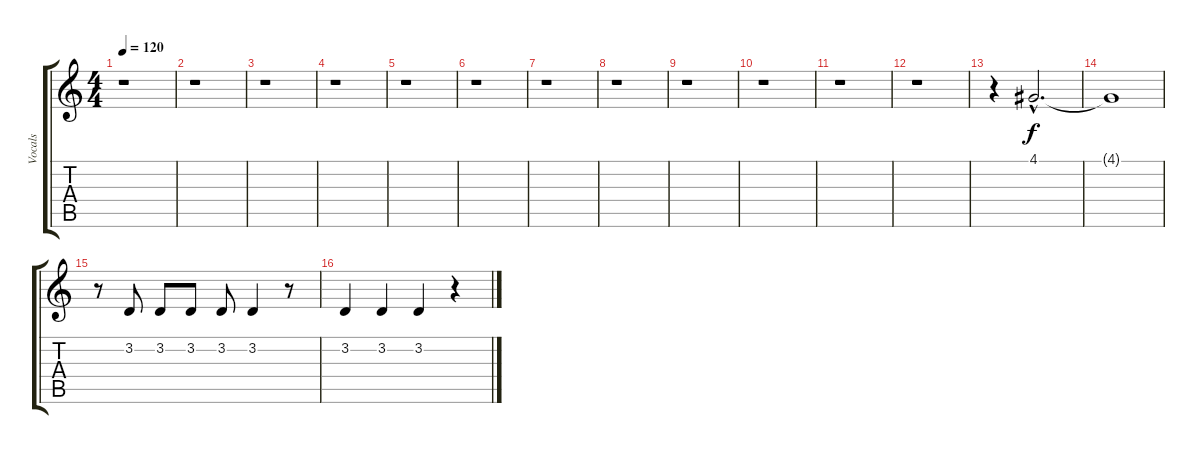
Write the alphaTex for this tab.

\track ("Vocals" "Vocals") {instrument choiraahs}
\staff {score tabs}
\tuning (E4 B3 G3 D3 A2 E2) {hide}
\ts (4 4)
\tempo 120
\clef g2
\ks c
r.1{dy f} |
r.1 |
r.1 |
r.1 |
r.1 |
r.1 |
r.1 |
r.1 |
r.1 |
r.1 |
r.1 |
r.1 |
r.4 4.1{hac}.2{d volume 8} |
4.1{t}.1 |
r.8 3.2.8{volume 16} 3.2.8 3.2.8 3.2.8 3.2.4 r.8 |
3.2.4 3.2.4 3.2.4 r.4
